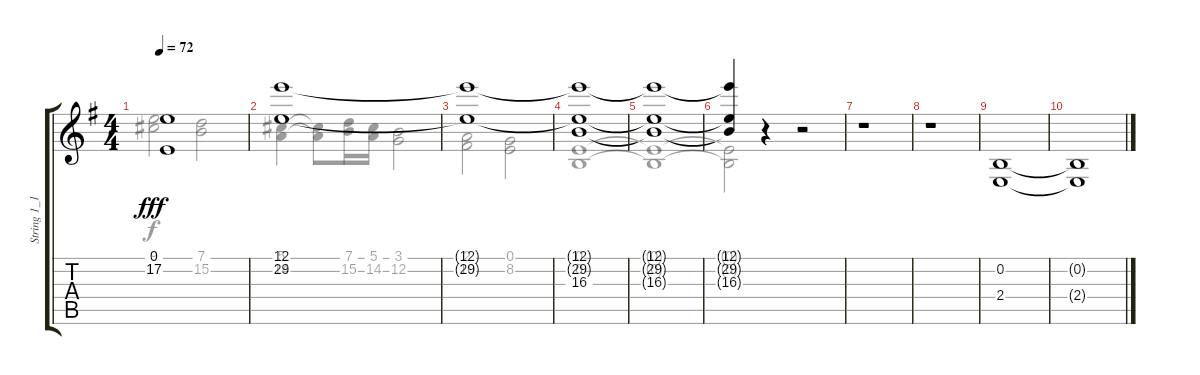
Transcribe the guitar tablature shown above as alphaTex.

\track ("String 1_1" "String 1_1") {instrument stringensemble1}
\staff {score tabs}
\tuning (E4 B3 G3 D3 A2 E2) {hide}
\voice
\ts (4 4)
\tempo 72
\clef g2
\ks g
(0.1 17.2).1{dy fff} |
(12.1 29.2).1 |
(12.1{t} 29.2{t}).1 |
(12.1{t} 29.2{t} 16.3).1 |
(12.1{t} 29.2{t} 16.3{t}).1 |
(12.1{t} 29.2{t} 16.3{t}).4 r.4 r.2 |
r.1 |
r.1 |
(0.2 2.4).1 |
(0.2{t} 2.4{t}).1
\voice
\clef g2
\ottava regular
\simile none
\ks g
(9.1 17.2).2{dy f} (7.1 15.2).2 |
(5.1 14.2).4 (5.1{t} 14.2{t}).8 (7.1 15.2).16 (5.1 14.2).16 (3.1 12.2).2 |
(2.1 10.2).2 (0.1 8.2).2 |
(0.1 0.2).1 |
(0.1{t} 0.2{t}).1 |
(0.1{t} 0.2{t}).2 r.2 |
|
|
|
